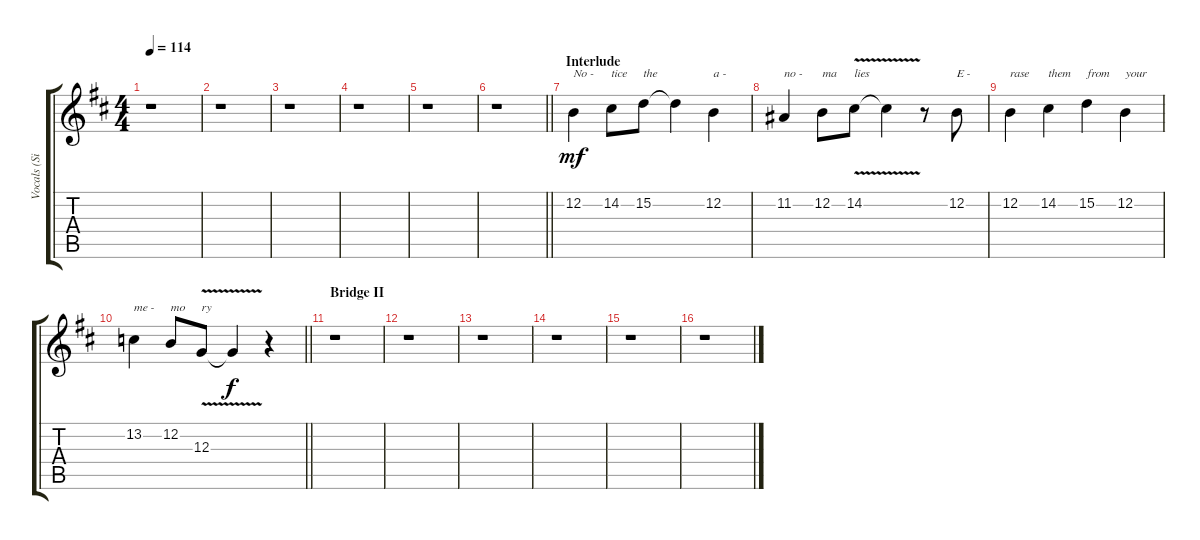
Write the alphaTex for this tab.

\track ("Vocals (Simone)" "Vocals (Si") {instrument flute}
\staff {score tabs}
\tuning (E4 B3 G3 D3 A2 E2) {hide}
\ts (4 4)
\tempo 114
\clef g2
\ks bminor
r.1{dy f} |
r.1 |
r.1 |
r.1 |
r.1 |
\barLineRight lightlight
r.1 |
\section ("" "Interlude")
12.2.4{txt "No -" dy mf} 14.2.8{txt "tice"} 15.2.8{txt "the"} 15.2{t}.4 12.2.4{txt "a -"} |
11.2.4{txt "no -"} 12.2.8{txt "ma"} 14.2{v}.8{txt "lies"} 14.2{t}.4 r.8 12.2.8{txt "E -"} |
12.2.4{txt "rase"} 14.2.4{txt "them"} 15.2.4{txt "from"} 12.2.4{txt "your"} |
\barLineRight lightlight
13.2.4{txt "me -"} 12.2.8{txt "mo"} 12.3{v}.8{txt "ry"} 12.3{t}.4{dy f} r.4 |
\section ("" "Bridge II")
r.1 |
r.1 |
r.1 |
r.1 |
r.1 |
r.1
